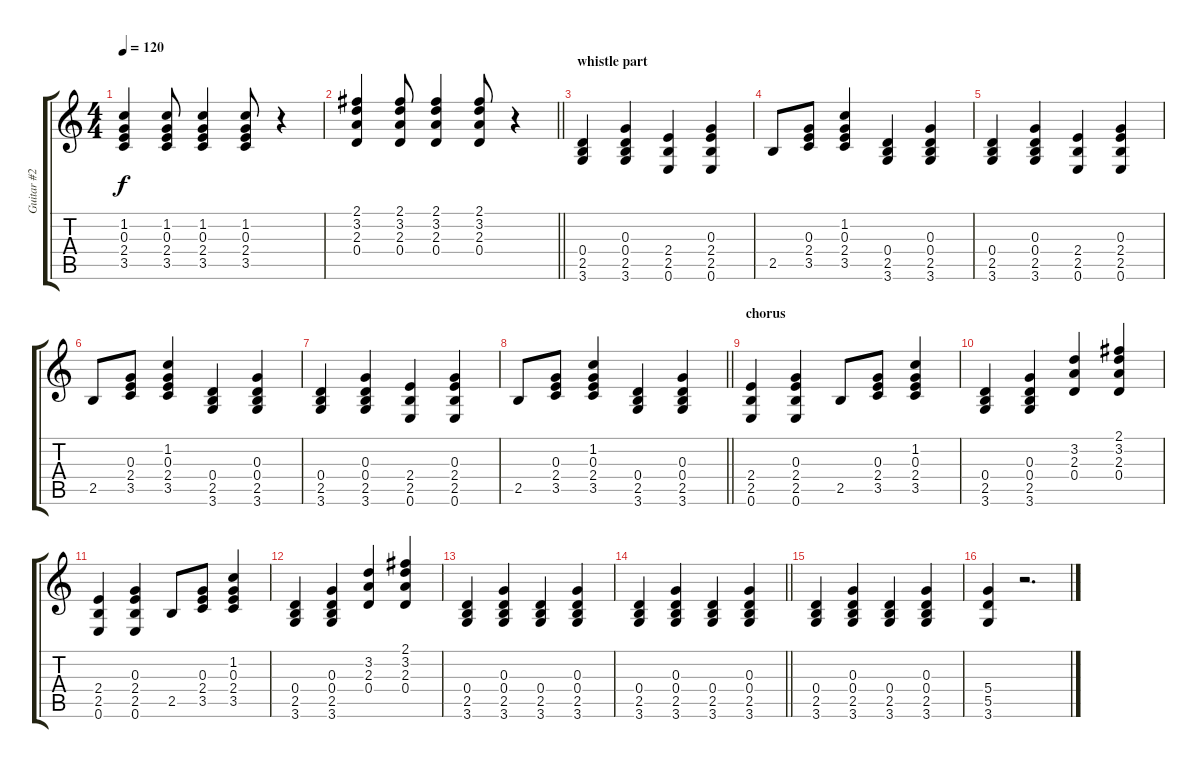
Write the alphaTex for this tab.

\track ("Guitar #2" "Guitar #2") {instrument acousticguitarsteel}
\staff {score tabs}
\tuning (E4 B3 G3 D3 A2 E2) {hide}
\ts (4 4)
\tempo 120
\clef g2
\ks c
(1.2 0.3 2.4 3.5).4{dy f} (1.2 0.3 2.4 3.5).8 (1.2 0.3 2.4 3.5).4 (1.2 0.3 2.4 3.5).8 r.4 |
\barLineRight lightlight
(2.1 3.2 2.3 0.4).4 (2.1 3.2 2.3 0.4).8 (2.1 3.2 2.3 0.4).4 (2.1 3.2 2.3 0.4).8 r.4 |
\section ("" "whistle part")
(0.4 2.5 3.6).4 (0.3 0.4 2.5 3.6).4 (2.4 2.5 0.6).4 (0.3 2.4 2.5 0.6).4 |
2.5.8 (0.3 2.4 3.5).8 (1.2 0.3 2.4 3.5).4 (0.4 2.5 3.6).4 (0.3 0.4 2.5 3.6).4 |
(0.4 2.5 3.6).4 (0.3 0.4 2.5 3.6).4 (2.4 2.5 0.6).4 (0.3 2.4 2.5 0.6).4 |
2.5.8 (0.3 2.4 3.5).8 (1.2 0.3 2.4 3.5).4 (0.4 2.5 3.6).4 (0.3 0.4 2.5 3.6).4 |
(0.4 2.5 3.6).4 (0.3 0.4 2.5 3.6).4 (2.4 2.5 0.6).4 (0.3 2.4 2.5 0.6).4 |
\barLineRight lightlight
2.5.8 (0.3 2.4 3.5).8 (1.2 0.3 2.4 3.5).4 (0.4 2.5 3.6).4 (0.3 0.4 2.5 3.6).4 |
\section ("" "chorus")
(2.4 2.5 0.6).4 (0.3 2.4 2.5 0.6).4 2.5.8 (0.3 2.4 3.5).8 (1.2 0.3 2.4 3.5).4 |
(0.4 2.5 3.6).4 (0.3 0.4 2.5 3.6).4 (3.2 2.3 0.4).4 (2.1 3.2 2.3 0.4).4 |
(2.4 2.5 0.6).4 (0.3 2.4 2.5 0.6).4 2.5.8 (0.3 2.4 3.5).8 (1.2 0.3 2.4 3.5).4 |
(0.4 2.5 3.6).4 (0.3 0.4 2.5 3.6).4 (3.2 2.3 0.4).4 (2.1 3.2 2.3 0.4).4 |
(0.4 2.5 3.6).4 (0.3 0.4 2.5 3.6).4 (0.4 2.5 3.6).4 (0.3 0.4 2.5 3.6).4 |
\barLineRight lightlight
(0.4 2.5 3.6).4 (0.3 0.4 2.5 3.6).4 (0.4 2.5 3.6).4 (0.3 0.4 2.5 3.6).4 |
(0.4 2.5 3.6).4 (0.3 0.4 2.5 3.6).4 (0.4 2.5 3.6).4 (0.3 0.4 2.5 3.6).4 |
(5.4 5.5 3.6).4 r.2{d}
